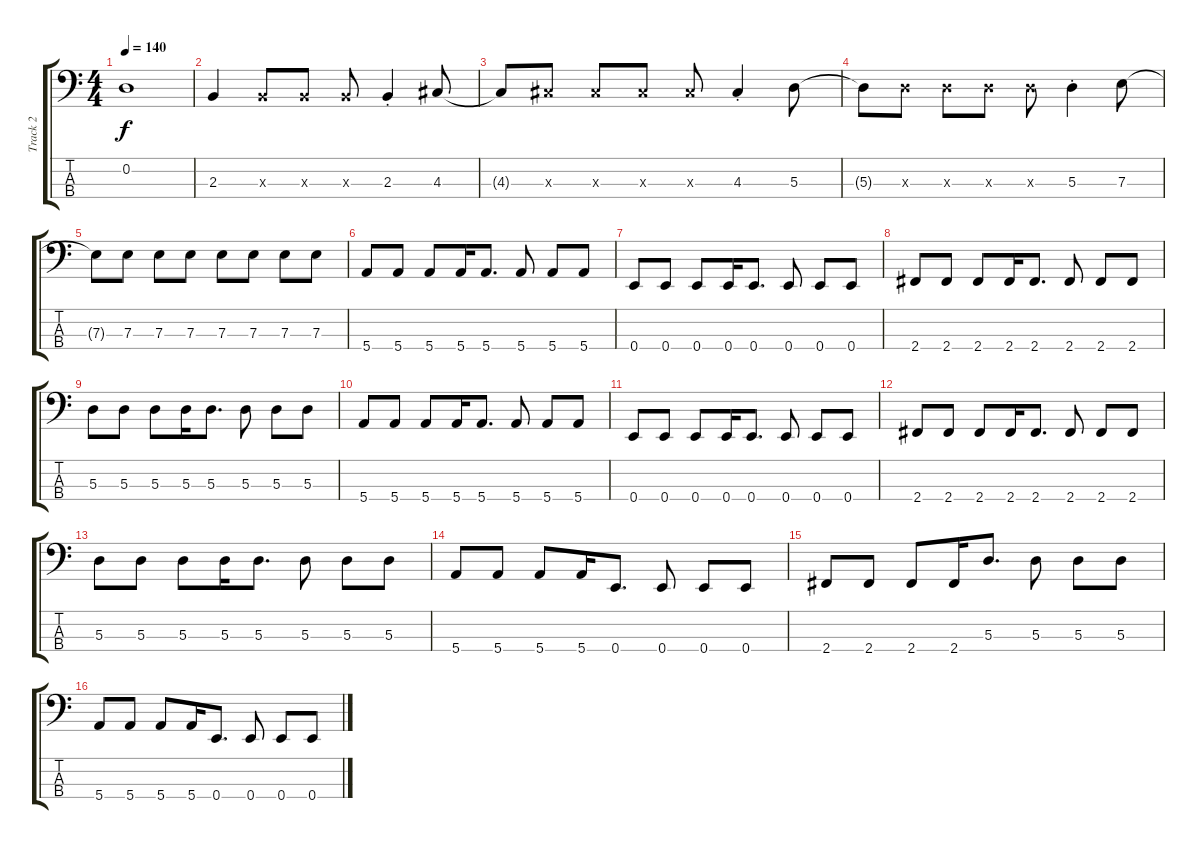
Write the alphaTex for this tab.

\track ("Track 2" "Track 2") {instrument electricbasspick}
\staff {score tabs}
\tuning (G2 D2 A1 E1) {hide}
\ts (4 4)
\tempo 140
\clef f4
\ks c
0.2{t}.1{dy f} |
2.3.4 2.3{x}.8 2.3{x}.8 2.3{x}.8 2.3{st}.4 4.3.8 |
4.3{t}.8 4.3{x}.8 4.3{x}.8 4.3{x}.8 4.3{x}.8 4.3{st}.4 5.3.8 |
5.3{t}.8 5.3{x}.8 5.3{x}.8 5.3{x}.8 5.3{x}.8 5.3{st}.4 7.3.8 |
7.3{t}.8 7.3.8 7.3.8 7.3.8 7.3.8 7.3.8 7.3.8 7.3.8 |
5.4.8 5.4.8 5.4.8 5.4.16 5.4.8{d} 5.4.8 5.4.8 5.4.8 |
0.4.8 0.4.8 0.4.8 0.4.16 0.4.8{d} 0.4.8 0.4.8 0.4.8 |
2.4.8 2.4.8 2.4.8 2.4.16 2.4.8{d} 2.4.8 2.4.8 2.4.8 |
5.3.8 5.3.8 5.3.8 5.3.16 5.3.8{d} 5.3.8 5.3.8 5.3.8 |
5.4.8 5.4.8 5.4.8 5.4.16 5.4.8{d} 5.4.8 5.4.8 5.4.8 |
0.4.8 0.4.8 0.4.8 0.4.16 0.4.8{d} 0.4.8 0.4.8 0.4.8 |
2.4.8 2.4.8 2.4.8 2.4.16 2.4.8{d} 2.4.8 2.4.8 2.4.8 |
5.3.8 5.3.8 5.3.8 5.3.16 5.3.8{d} 5.3.8 5.3.8 5.3.8 |
5.4.8 5.4.8 5.4.8 5.4.16 0.4.8{d} 0.4.8 0.4.8 0.4.8 |
2.4.8 2.4.8 2.4.8 2.4.16 5.3.8{d} 5.3.8 5.3.8 5.3.8 |
5.4.8 5.4.8 5.4.8 5.4.16 0.4.8{d} 0.4.8 0.4.8 0.4.8
